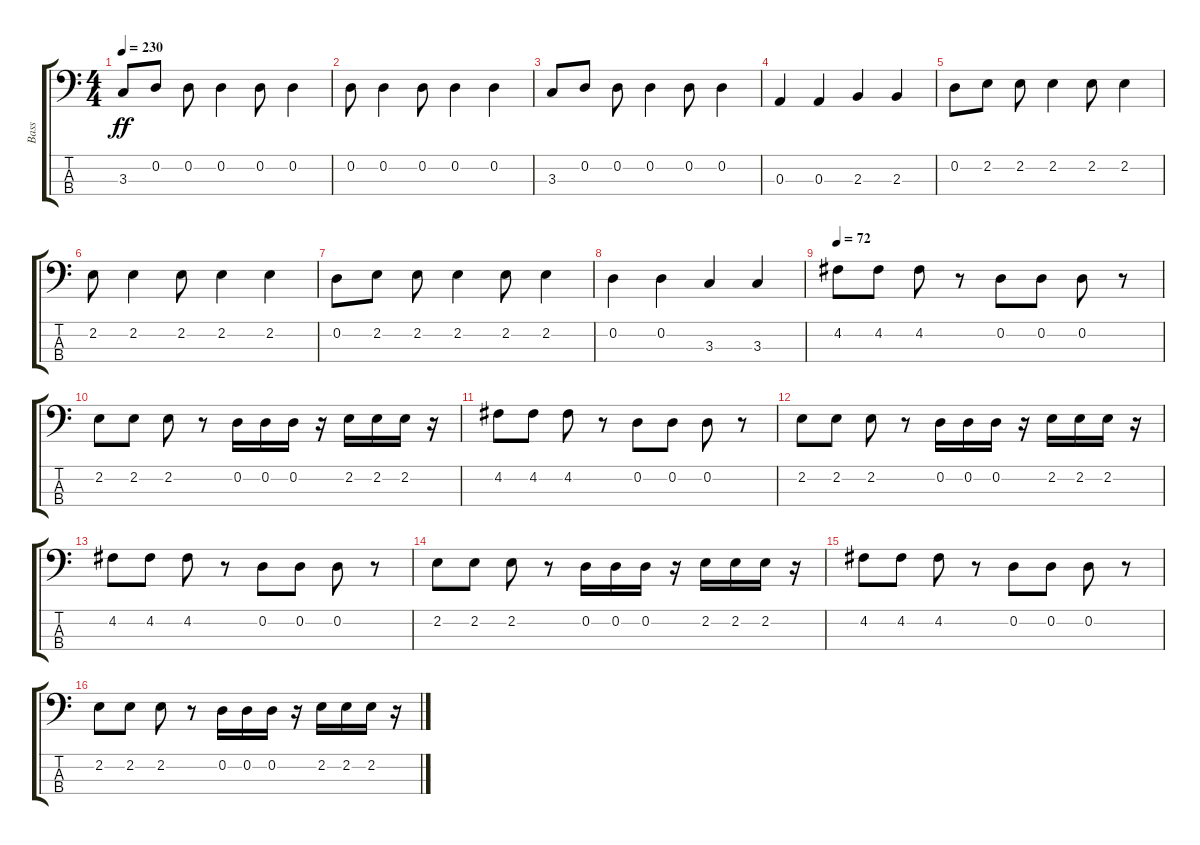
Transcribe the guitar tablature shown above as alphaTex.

\track ("Bass" "Bass") {instrument electricbassfinger}
\staff {score tabs}
\tuning (G2 D2 A1 E1) {hide}
\ts (4 4)
\tempo 230
\clef f4
\ks c
3.3.8{dy ff} 0.2.8 0.2.8 0.2.4 0.2.8 0.2.4 |
0.2.8 0.2.4 0.2.8 0.2.4 0.2.4 |
3.3.8 0.2.8 0.2.8 0.2.4 0.2.8 0.2.4 |
0.3.4 0.3.4 2.3.4 2.3.4 |
0.2.8 2.2.8 2.2.8 2.2.4 2.2.8 2.2.4 |
2.2.8 2.2.4 2.2.8 2.2.4 2.2.4 |
0.2.8 2.2.8 2.2.8 2.2.4 2.2.8 2.2.4 |
0.2.4 0.2.4 3.3.4 3.3.4 |
\tempo 72
4.2.8 4.2.8 4.2.8 r.8 0.2.8 0.2.8 0.2.8 r.8 |
2.2.8 2.2.8 2.2.8 r.8 0.2.16 0.2.16 0.2.16 r.16 2.2.16 2.2.16 2.2.16 r.16 |
4.2.8 4.2.8 4.2.8 r.8 0.2.8 0.2.8 0.2.8 r.8 |
2.2.8 2.2.8 2.2.8 r.8 0.2.16 0.2.16 0.2.16 r.16 2.2.16 2.2.16 2.2.16 r.16 |
4.2.8 4.2.8 4.2.8 r.8 0.2.8 0.2.8 0.2.8 r.8 |
2.2.8 2.2.8 2.2.8 r.8 0.2.16 0.2.16 0.2.16 r.16 2.2.16 2.2.16 2.2.16 r.16 |
4.2.8 4.2.8 4.2.8 r.8 0.2.8 0.2.8 0.2.8 r.8 |
2.2.8 2.2.8 2.2.8 r.8 0.2.16 0.2.16 0.2.16 r.16 2.2.16 2.2.16 2.2.16 r.16
